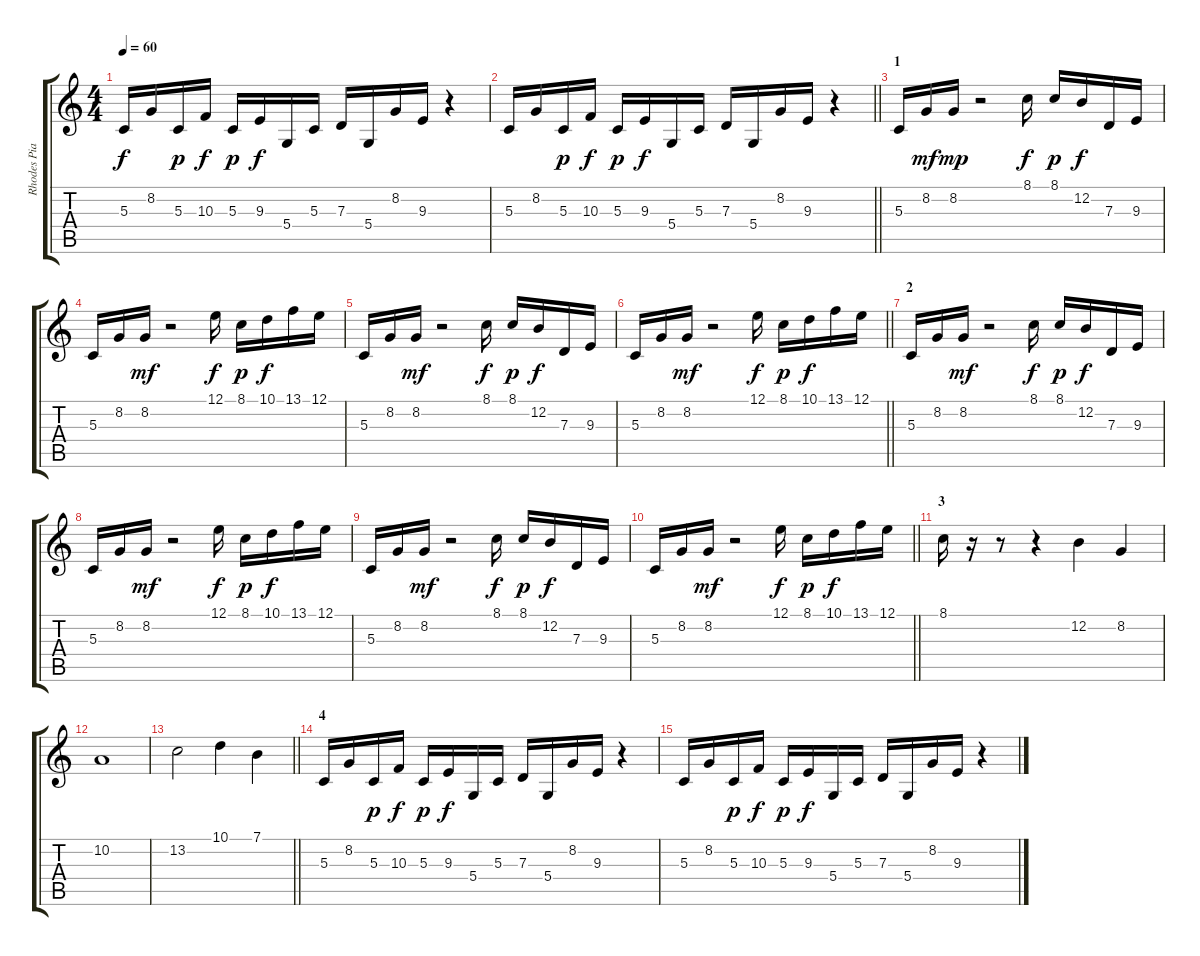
\track ("Rhodes Piano" "Rhodes Pia") {instrument electricpiano1}
\staff {score tabs}
\tuning (E4 B3 G3 D3 A2 E2) {hide}
\ts (4 4)
\tempo 60
\clef g2
\ks c
5.3.16{dy f instrument electricpiano1} 8.2.16 5.3.16{dy p} 10.3.16{dy f} 5.3.16{dy p} 9.3.16{dy f} 5.4.16 5.3.16 7.3.16 5.4.16 8.2.16 9.3.16 r.4 |
\barLineRight lightlight
5.3.16 8.2.16 5.3.16{dy p} 10.3.16{dy f} 5.3.16{dy p} 9.3.16{dy f} 5.4.16 5.3.16 7.3.16 5.4.16 8.2.16 9.3.16 r.4 |
\section ("" "1")
5.3.16 8.2.16{dy mf} 8.2.16{dy mp} r.2 8.1.16{dy f} 8.1.16{dy p} 12.2.16{dy f} 7.3.16 9.3.16 |
5.3.16 8.2.16 8.2.16{dy mf} r.2 12.1.16{dy f} 8.1.16{dy p} 10.1.16{dy f} 13.1.16 12.1.16 |
5.3.16 8.2.16 8.2.16{dy mf} r.2 8.1.16{dy f} 8.1.16{dy p} 12.2.16{dy f} 7.3.16 9.3.16 |
\barLineRight lightlight
5.3.16 8.2.16 8.2.16{dy mf} r.2 12.1.16{dy f} 8.1.16{dy p} 10.1.16{dy f} 13.1.16 12.1.16 |
\section ("" "2")
5.3.16 8.2.16 8.2.16{dy mf} r.2 8.1.16{dy f} 8.1.16{dy p} 12.2.16{dy f} 7.3.16 9.3.16 |
5.3.16 8.2.16 8.2.16{dy mf} r.2 12.1.16{dy f} 8.1.16{dy p} 10.1.16{dy f} 13.1.16 12.1.16 |
5.3.16 8.2.16 8.2.16{dy mf} r.2 8.1.16{dy f} 8.1.16{dy p} 12.2.16{dy f} 7.3.16 9.3.16 |
\barLineRight lightlight
5.3.16 8.2.16 8.2.16{dy mf} r.2 12.1.16{dy f} 8.1.16{dy p} 10.1.16{dy f} 13.1.16 12.1.16 |
\section ("" "3")
8.1.16 r.16 r.8 r.4 12.2.4 8.2.4 |
10.2.1 |
\barLineRight lightlight
13.2.2 10.1.4 7.1.4 |
\section ("" "4")
5.3.16 8.2.16 5.3.16{dy p} 10.3.16{dy f} 5.3.16{dy p} 9.3.16{dy f} 5.4.16 5.3.16 7.3.16 5.4.16 8.2.16 9.3.16 r.4 |
5.3.16 8.2.16 5.3.16{dy p} 10.3.16{dy f} 5.3.16{dy p} 9.3.16{dy f} 5.4.16 5.3.16 7.3.16 5.4.16 8.2.16 9.3.16 r.4
